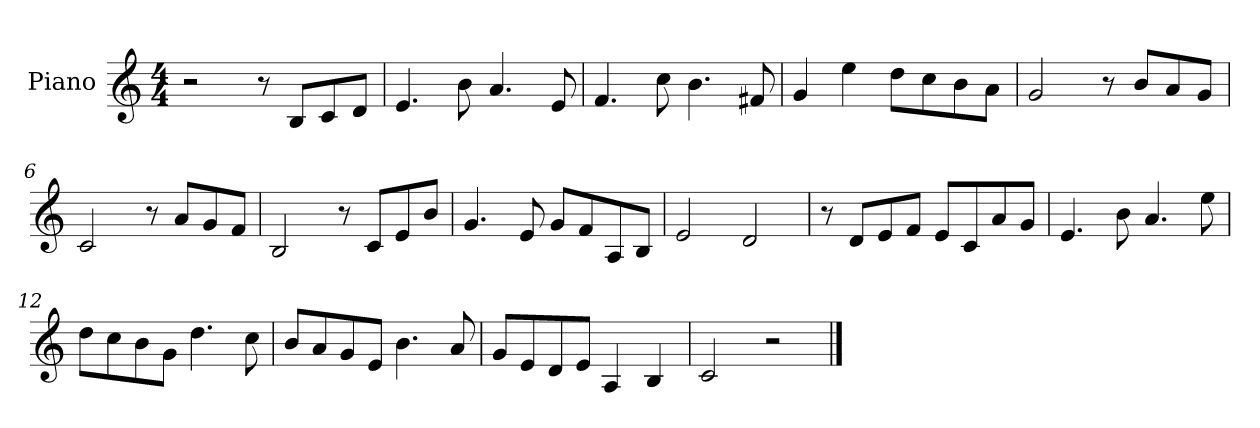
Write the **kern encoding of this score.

**kern
*part1
*staff1
*I"Piano
*I'Pno
*clefG2
*k[]
*C:
*M4/4
=1
2r
8r
8B/L
8c/
8d/J
=2
4.e/
8b\
4.a/
8e/
=3
4.f/
8cc\
4.b\
8f#X/
=4
4g/
4ee\
8dd\L
8cc\
8b\
8a\J
=5
2g/
8r
8b/L
8a/
8g/J
=6
2c/
8r
8a/L
8g/
8f/J
=7
2B/
8r
8c/L
8e/
8b/J
=8
4.g/
8e/
8g/L
8f/
8A/
8B/J
=9
2e/
2d/
=10
8r
8d/L
8e/
8f/J
8e/L
8c/
8a/
8g/J
=11
4.e/
8b\
4.a/
8ee\
=12
8dd\L
8cc\
8b\
8g\J
4.dd\
8cc\
=13
8b/L
8a/
8g/
8e/J
4.b\
8a/
=14
8g/L
8e/
8d/
8e/J
4A/
4B/
=15
2c/
2r
==
*-
